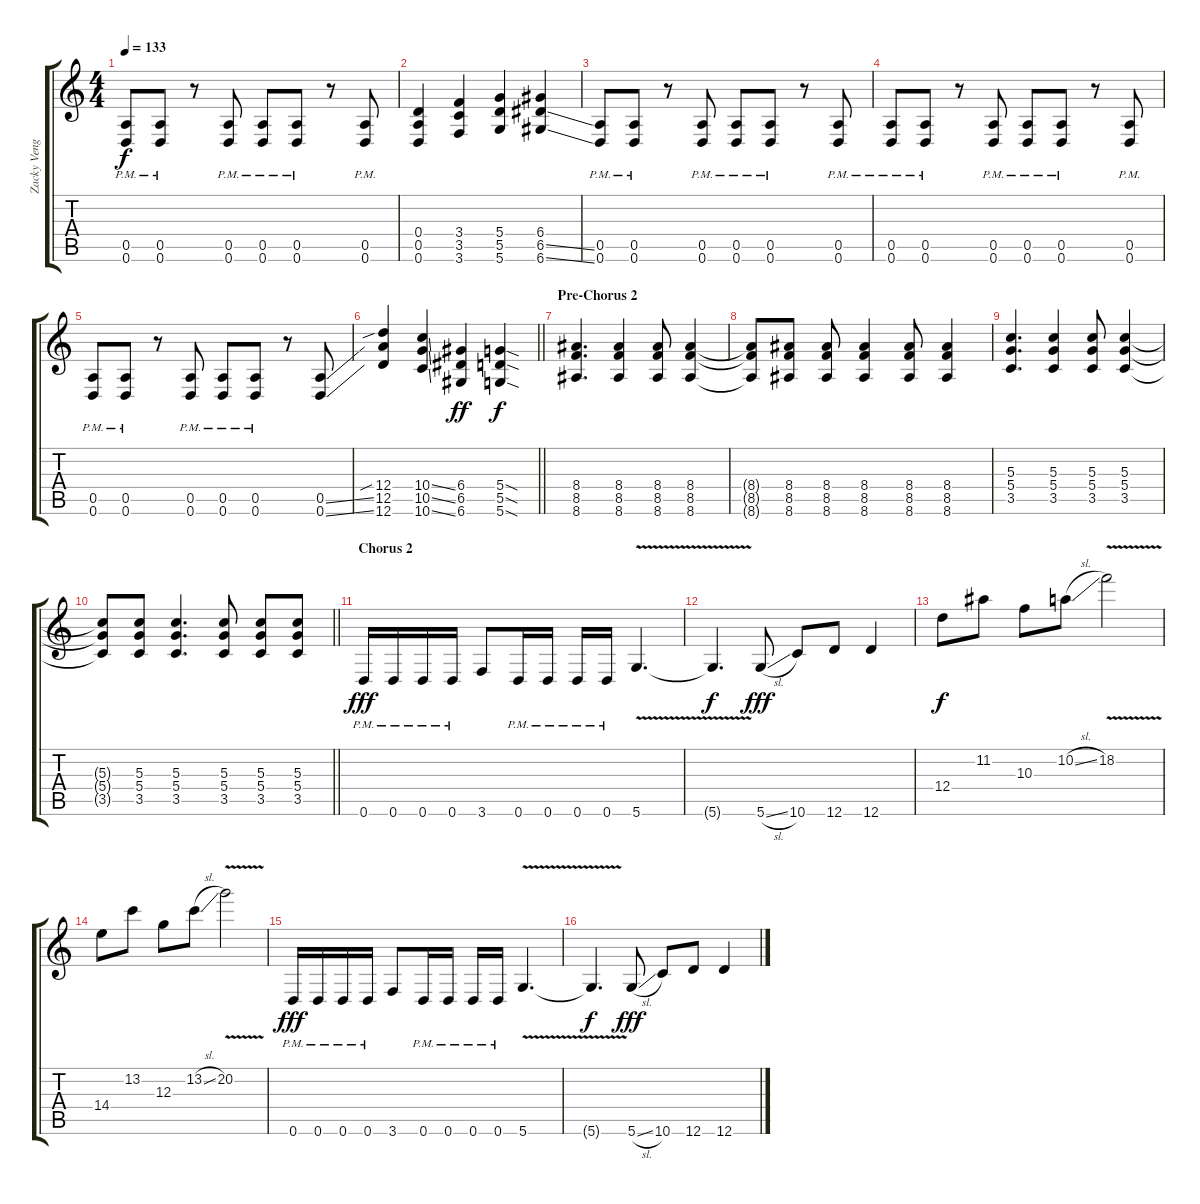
\track ("Zacky Vengeance [Guitar]" "Zacky Veng") {instrument distortionguitar}
\staff {score tabs}
\tuning (E4 B3 G3 D3 A2 D2) {hide}
\ts (4 4)
\tempo 133
\clef g2
\ks c
(0.5{pm} 0.6{pm}).8{dy f} (0.5{pm} 0.6{pm}).8 r.8 (0.5{pm} 0.6{pm}).8 (0.5{pm} 0.6{pm}).8 (0.5{pm} 0.6{pm}).8 r.8 (0.5{pm} 0.6{pm}).8 |
(0.4 0.5 0.6).4 (3.4 3.5 3.6).4 (5.4 5.5 5.6).4 (6.4 6.5{ss} 6.6{ss}).4 |
(0.5{pm} 0.6{pm}).8 (0.5{pm} 0.6{pm}).8 r.8 (0.5{pm} 0.6{pm}).8 (0.5{pm} 0.6{pm}).8 (0.5{pm} 0.6{pm}).8 r.8 (0.5{pm} 0.6{pm}).8 |
(0.5{pm} 0.6{pm}).8 (0.5{pm} 0.6{pm}).8 r.8 (0.5{pm} 0.6{pm}).8 (0.5{pm} 0.6{pm}).8 (0.5{pm} 0.6{pm}).8 r.8 (0.5{pm} 0.6{pm}).8 |
(0.5{pm} 0.6{pm}).8 (0.5{pm} 0.6{pm}).8 r.8 (0.5{pm} 0.6{pm}).8 (0.5{pm} 0.6{pm}).8 (0.5{pm} 0.6{pm}).8 r.8 (0.5{ss} 0.6{ss}).8 |
\barLineRight lightlight
(12.4{sib} 12.5 12.6).4 (10.4{ss} 10.5{ss} 10.6{ss}).4 (6.4 6.5 6.6).4{dy ff} (5.4{sod} 5.5{sod} 5.6{sod}).4{dy f} |
\section ("" "Pre-Chorus 2")
(8.4 8.5 8.6).4{d} (8.4 8.5 8.6).4 (8.4 8.5 8.6).8 (8.4 8.5 8.6).4 |
(8.4{t} 8.5{t} 8.6{t}).8 (8.4 8.5 8.6).8 (8.4 8.5 8.6).8 (8.4 8.5 8.6).4 (8.4 8.5 8.6).8 (8.4 8.5 8.6).4 |
(5.3 5.4 3.5).4{d} (5.3 5.4 3.5).4 (5.3 5.4 3.5).8 (5.3 5.4 3.5).4 |
\barLineRight lightlight
(5.3{t} 5.4{t} 3.5{t}).8 (5.3 5.4 3.5).8 (5.3 5.4 3.5).4{d} (5.3 5.4 3.5).8 (5.3 5.4 3.5).8 (5.3 5.4 3.5).8 |
\section ("" "Chorus 2")
0.6{pm}.16{dy fff volume 14 balance 14} 0.6{pm}.16 0.6{pm}.16 0.6{pm}.16 3.6.8 0.6{pm}.16 0.6{pm}.16 0.6{pm}.16 0.6{pm}.16 5.6{v}.4{d} |
5.6{t}.4{d dy f} 5.6{sl}.8{dy fff} 10.6.8 12.6.8 12.6.4 |
12.4.8{dy f volume 16 balance 14} 11.2.8 10.3.8 10.2{sl}.8 18.2{v}.2 |
14.4.8 13.2.8 12.3.8 13.2{sl}.8 20.2{v}.2 |
0.6{pm}.16{dy fff} 0.6{pm}.16 0.6{pm}.16 0.6{pm}.16 3.6.8 0.6{pm}.16 0.6{pm}.16 0.6{pm}.16 0.6{pm}.16 5.6{v}.4{d} |
5.6{t}.4{d dy f} 5.6{sl}.8{dy fff} 10.6.8 12.6.8 12.6.4
